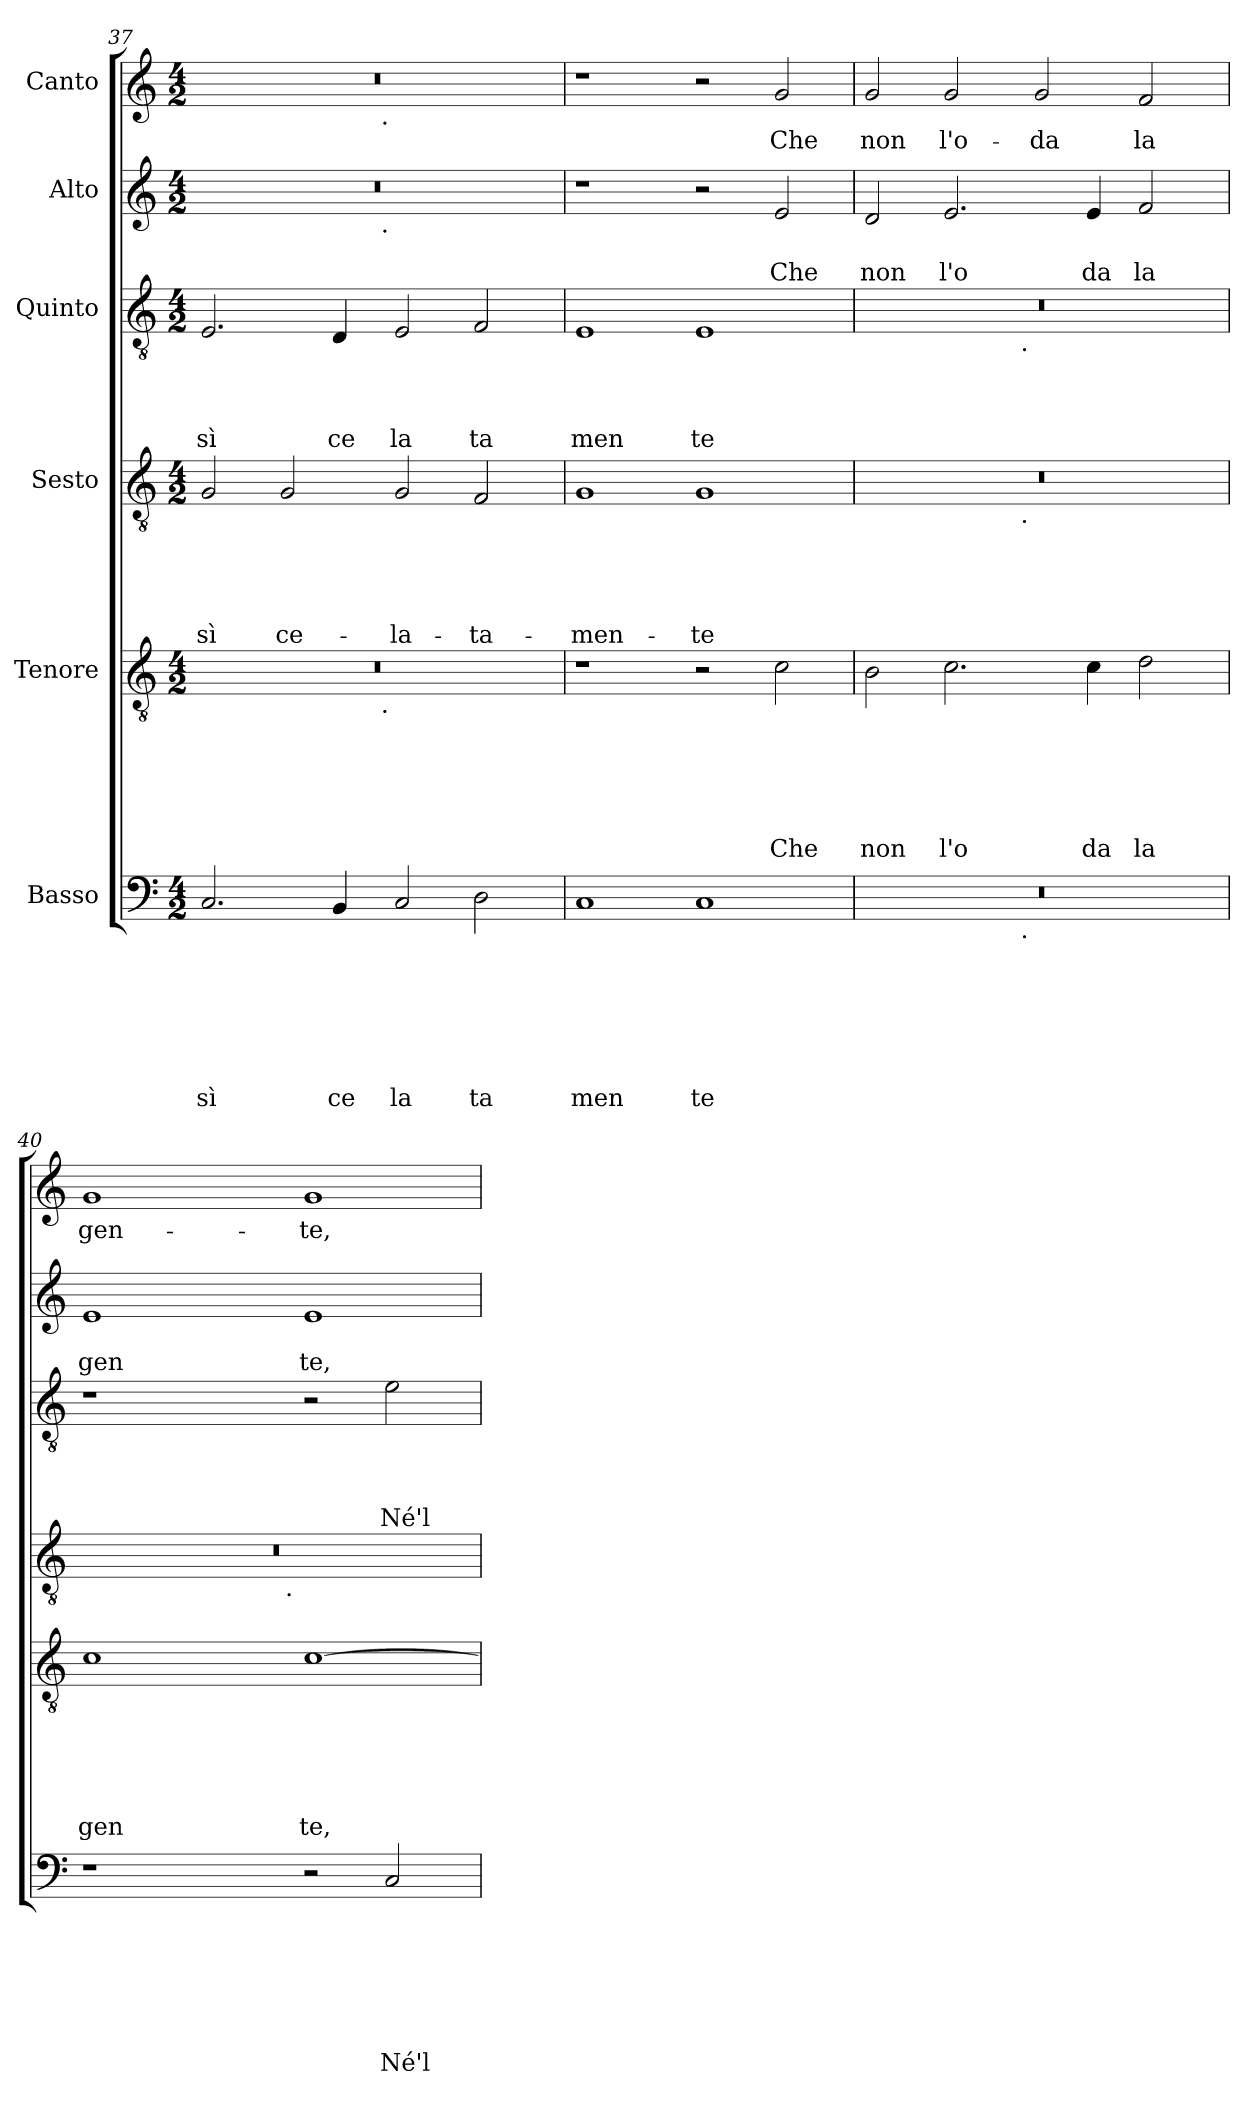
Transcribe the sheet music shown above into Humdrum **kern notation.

**kern	**text	**text	**text	**text	**text	**text	**text	**kern	**text	**text	**text	**text	**text	**text	**kern	**text	**text	**text	**text	**text	**kern	**text	**text	**text	**text	**kern	**text	**text	**kern	**text
*part6	*part6	*part6	*part6	*part6	*part6	*part6	*part6	*part5	*part5	*part5	*part5	*part5	*part5	*part5	*part4	*part4	*part4	*part4	*part4	*part4	*part3	*part3	*part3	*part3	*part3	*part2	*part2	*part2	*part1	*part1
*staff6	*staff6	*staff6	*staff6	*staff6	*staff6	*staff6	*staff6	*staff5	*staff5	*staff5	*staff5	*staff5	*staff5	*staff5	*staff4	*staff4	*staff4	*staff4	*staff4	*staff4	*staff3	*staff3	*staff3	*staff3	*staff3	*staff2	*staff2	*staff2	*staff1	*staff1
*I"Basso	*	*	*	*	*	*	*	*I"Tenore	*	*	*	*	*	*	*I"Sesto	*	*	*	*	*	*I"Quinto	*	*	*	*	*I"Alto	*	*	*I"Canto	*
*clefF4	*	*	*	*	*	*	*	*clefGv2	*	*	*	*	*	*	*clefGv2	*	*	*	*	*	*clefGv2	*	*	*	*	*clefG2	*	*	*clefG2	*
*k[]	*	*	*	*	*	*	*	*k[]	*	*	*	*	*	*	*k[]	*	*	*	*	*	*k[]	*	*	*	*	*k[]	*	*	*k[]	*
*C:	*	*	*	*	*	*	*	*C:	*	*	*	*	*	*	*C:	*	*	*	*	*	*C:	*	*	*	*	*C:	*	*	*C:	*
*M4/2	*	*	*	*	*	*	*	*M4/2	*	*	*	*	*	*	*M4/2	*	*	*	*	*	*M4/2	*	*	*	*	*M4/2	*	*	*M4/2	*
=37	=37	=37	=37	=37	=37	=37	=37	=37	=37	=37	=37	=37	=37	=37	=37	=37	=37	=37	=37	=37	=37	=37	=37	=37	=37	=37	=37	=37	=37	=37
!	!	!	!	!	!	!	!LO:LY:b	!	!	!	!	!	!	!	!	!	!	!	!	!LO:LY:b	!	!	!	!	!LO:LY:b	!	!	!	!	!
*	*	*	*	*	*	*	*	*^	*	*	*	*	*	*	*	*	*	*	*	*	*	*	*	*	*	*^	*	*	*^	*
2.C/	.	.	.	.	.	.	sì	0r	2ryy	.	.	.	.	.	.	2G/	.	.	.	.	sì	2.E/	.	.	.	sì	0r	2ryy	.	.	0r	2ryy	.
!	!	!	!	!	!	!	!	!	!	!	!	!	!	!	!	!	!	!	!	!	!LO:LY:b	!	!	!	!	!	!	!	!	!	!	!	!
.	.	.	.	.	.	.	.	.	4...ryy	.	.	.	.	.	.	2G/	.	.	.	.	ce-	.	.	.	.	.	.	4...ryy	.	.	.	4...ryy	.
!	!	!	!	!	!	!	!LO:LY:b	!	!	!	!	!	!	!	!	!	!	!	!	!	!	!	!	!	!	!LO:LY:b	!	!	!	!	!	!	!
4BB/	.	.	.	.	.	.	ce	.	.	.	.	.	.	.	.	.	.	.	.	.	.	4D/	.	.	.	ce	.	.	.	.	.	.	.
!	!	!	!	!	!	!	!	!	!	!	!	!	!	!	!	!	!	!	!	!	!	!	!	!	!	!	!	!	!	!	!	!LO:TX:b:t=.	!
!	!	!	!	!	!	!	!	!	!	!	!	!	!	!	!	!	!	!	!	!	!	!	!	!	!	!	!	!LO:TX:b:t=.	!	!	!	!	!
!	!	!	!	!	!	!	!	!	!LO:TX:b:t=.	!	!	!	!	!	!	!	!	!	!	!	!	!	!	!	!	!	!	!	!	!	!	!	!
.	.	.	.	.	.	.	.	.	1ryy	.	.	.	.	.	.	.	.	.	.	.	.	.	.	.	.	.	.	1ryy	.	.	.	1ryy	.
!	!	!	!	!	!	!	!LO:LY:b	!	!	!	!	!	!	!	!	!	!	!	!	!	!LO:LY:b	!	!	!	!	!LO:LY:b	!	!	!	!	!	!	!
2C/	.	.	.	.	.	.	la	.	.	.	.	.	.	.	.	2G/	.	.	.	.	-la-	2E/	.	.	.	la	.	.	.	.	.	.	.
!	!	!	!	!	!	!	!LO:LY:b	!	!	!	!	!	!	!	!	!	!	!	!	!	!LO:LY:b	!	!	!	!	!LO:LY:b	!	!	!	!	!	!	!
2D\	.	.	.	.	.	.	ta	.	.	.	.	.	.	.	.	2F/	.	.	.	.	-ta-	2F/	.	.	.	ta	.	.	.	.	.	.	.
.	.	.	.	.	.	.	.	.	32ryy	.	.	.	.	.	.	.	.	.	.	.	.	.	.	.	.	.	.	32ryy	.	.	.	32ryy	.
=38	=38	=38	=38	=38	=38	=38	=38	=38	=38	=38	=38	=38	=38	=38	=38	=38	=38	=38	=38	=38	=38	=38	=38	=38	=38	=38	=38	=38	=38	=38	=38	=38	=38
!	!	!	!	!	!	!	!LO:LY:b	!	!	!	!	!	!	!	!	!	!	!	!	!	!LO:LY:b	!	!	!	!	!LO:LY:b	!	!	!	!	!	!	!
*	*	*	*	*	*	*	*	*	*	*	*	*	*	*	*	*	*	*	*	*	*	*	*	*	*	*	*v	*v	*	*	*	*	*
*	*	*	*	*	*	*	*	*v	*v	*	*	*	*	*	*	*	*	*	*	*	*	*	*	*	*	*	*	*	*	*v	*v	*
1C	.	.	.	.	.	.	men	1r	.	.	.	.	.	.	1G	.	.	.	.	-men-	1E	.	.	.	men	1r	.	.	1r	.
!	!	!	!	!	!	!	!LO:LY:b	!	!	!	!	!	!	!	!	!	!	!	!	!LO:LY:b	!	!	!	!	!LO:LY:b	!	!	!	!	!
1C	.	.	.	.	.	.	te	2r	.	.	.	.	.	.	1G	.	.	.	.	-te	1E	.	.	.	te	2r	.	.	2r	.
!	!	!	!	!	!	!	!	!	!	!	!	!	!	!LO:LY:b	!	!	!	!	!	!	!	!	!	!	!	!	!	!LO:LY:b	!	!LO:LY:b
.	.	.	.	.	.	.	.	2c\	.	.	.	.	.	Che	.	.	.	.	.	.	.	.	.	.	.	2e/	.	Che	2g/	Che
=39	=39	=39	=39	=39	=39	=39	=39	=39	=39	=39	=39	=39	=39	=39	=39	=39	=39	=39	=39	=39	=39	=39	=39	=39	=39	=39	=39	=39	=39	=39
!	!	!	!	!	!	!	!	!	!	!	!	!	!	!LO:LY:b	!	!	!	!	!	!	!	!	!	!	!	!	!	!LO:LY:b	!	!LO:LY:b
*^	*	*	*	*	*	*	*	*	*	*	*	*	*	*	*^	*	*	*	*	*	*^	*	*	*	*	*	*	*	*	*
0r	2ryy	.	.	.	.	.	.	.	2B\	.	.	.	.	.	non	0r	2ryy	.	.	.	.	.	0r	2ryy	.	.	.	.	2d/	.	non	2g/	non
!	!	!	!	!	!	!	!	!	!	!	!	!	!	!	!LO:LY:b	!	!	!	!	!	!	!	!	!	!	!	!	!	!	!	!LO:LY:b	!	!LO:LY:b
.	4...ryy	.	.	.	.	.	.	.	2.c\	.	.	.	.	.	l'o	.	4...ryy	.	.	.	.	.	.	4...ryy	.	.	.	.	2.e/	.	l'o	2g/	l'o-
!	!	!	!	!	!	!	!	!	!	!	!	!	!	!	!	!	!	!	!	!	!	!	!	!LO:TX:b:t=.	!	!	!	!	!	!	!	!	!
!	!	!	!	!	!	!	!	!	!	!	!	!	!	!	!	!	!LO:TX:b:t=.	!	!	!	!	!	!	!	!	!	!	!	!	!	!	!	!
!	!LO:TX:b:t=.	!	!	!	!	!	!	!	!	!	!	!	!	!	!	!	!	!	!	!	!	!	!	!	!	!	!	!	!	!	!	!	!
.	1ryy	.	.	.	.	.	.	.	.	.	.	.	.	.	.	.	1ryy	.	.	.	.	.	.	1ryy	.	.	.	.	.	.	.	.	.
!	!	!	!	!	!	!	!	!	!	!	!	!	!	!	!	!	!	!	!	!	!	!	!	!	!	!	!	!	!	!	!	!	!LO:LY:b
.	.	.	.	.	.	.	.	.	.	.	.	.	.	.	.	.	.	.	.	.	.	.	.	.	.	.	.	.	.	.	.	2g/	-da
!	!	!	!	!	!	!	!	!	!	!	!	!	!	!	!LO:LY:b	!	!	!	!	!	!	!	!	!	!	!	!	!	!	!	!LO:LY:b	!	!
.	.	.	.	.	.	.	.	.	4c\	.	.	.	.	.	da	.	.	.	.	.	.	.	.	.	.	.	.	.	4e/	.	da	.	.
!	!	!	!	!	!	!	!	!	!	!	!	!	!	!	!LO:LY:b	!	!	!	!	!	!	!	!	!	!	!	!	!	!	!	!LO:LY:b	!	!LO:LY:b
.	.	.	.	.	.	.	.	.	2d\	.	.	.	.	.	la	.	.	.	.	.	.	.	.	.	.	.	.	.	2f/	.	la	2f/	la
.	32ryy	.	.	.	.	.	.	.	.	.	.	.	.	.	.	.	32ryy	.	.	.	.	.	.	32ryy	.	.	.	.	.	.	.	.	.
=40	=40	=40	=40	=40	=40	=40	=40	=40	=40	=40	=40	=40	=40	=40	=40	=40	=40	=40	=40	=40	=40	=40	=40	=40	=40	=40	=40	=40	=40	=40	=40	=40	=40
!	!	!	!	!	!	!	!	!	!	!	!	!	!	!	!LO:LY:b	!	!	!	!	!	!	!	!	!	!	!	!	!	!	!	!LO:LY:b	!	!LO:LY:b
*v	*v	*	*	*	*	*	*	*	*	*	*	*	*	*	*	*	*	*	*	*	*	*	*v	*v	*	*	*	*	*	*	*	*	*
1r	.	.	.	.	.	.	.	1c	.	.	.	.	.	gen	0r	2ryy	.	.	.	.	.	1r	.	.	.	.	1e	.	gen	1g	gen-
.	.	.	.	.	.	.	.	.	.	.	.	.	.	.	.	4ryy	.	.	.	.	.	.	.	.	.	.	.	.	.	.	.
.	.	.	.	.	.	.	.	.	.	.	.	.	.	.	.	8ryy	.	.	.	.	.	.	.	.	.	.	.	.	.	.	.
.	.	.	.	.	.	.	.	.	.	.	.	.	.	.	.	16ryy	.	.	.	.	.	.	.	.	.	.	.	.	.	.	.
.	.	.	.	.	.	.	.	.	.	.	.	.	.	.	.	64ryy	.	.	.	.	.	.	.	.	.	.	.	.	.	.	.
!	!	!	!	!	!	!	!	!	!	!	!	!	!	!	!	!LO:TX:b:t=.	!	!	!	!	!	!	!	!	!	!	!	!	!	!	!
.	.	.	.	.	.	.	.	.	.	.	.	.	.	.	.	1ryy	.	.	.	.	.	.	.	.	.	.	.	.	.	.	.
!	!	!	!	!	!	!	!	!	!	!	!	!	!	!LO:LY:b	!	!	!	!	!	!	!	!	!	!	!	!	!	!	!LO:LY:b	!	!LO:LY:b
2r	.	.	.	.	.	.	.	[<1c	.	.	.	.	.	te,	.	.	.	.	.	.	.	2r	.	.	.	.	1e	.	te,	1g	-te,
!	!	!	!	!	!	!	!LO:LY:b	!	!	!	!	!	!	!	!	!	!	!	!	!	!	!	!	!	!	!LO:LY:b	!	!	!	!	!
2C/	.	.	.	.	.	.	Né'l	.	.	.	.	.	.	.	.	.	.	.	.	.	.	2e\	.	.	.	Né'l	.	.	.	.	.
.	.	.	.	.	.	.	.	.	.	.	.	.	.	.	.	32.ryy	.	.	.	.	.	.	.	.	.	.	.	.	.	.	.
*	*	*	*	*	*	*	*	*	*	*	*	*	*	*	*v	*v	*	*	*	*	*	*	*	*	*	*	*	*	*	*	*
=	=	=	=	=	=	=	=	=	=	=	=	=	=	=	=	=	=	=	=	=	=	=	=	=	=	=	=	=	=	=
*-	*-	*-	*-	*-	*-	*-	*-	*-	*-	*-	*-	*-	*-	*-	*-	*-	*-	*-	*-	*-	*-	*-	*-	*-	*-	*-	*-	*-	*-	*-
